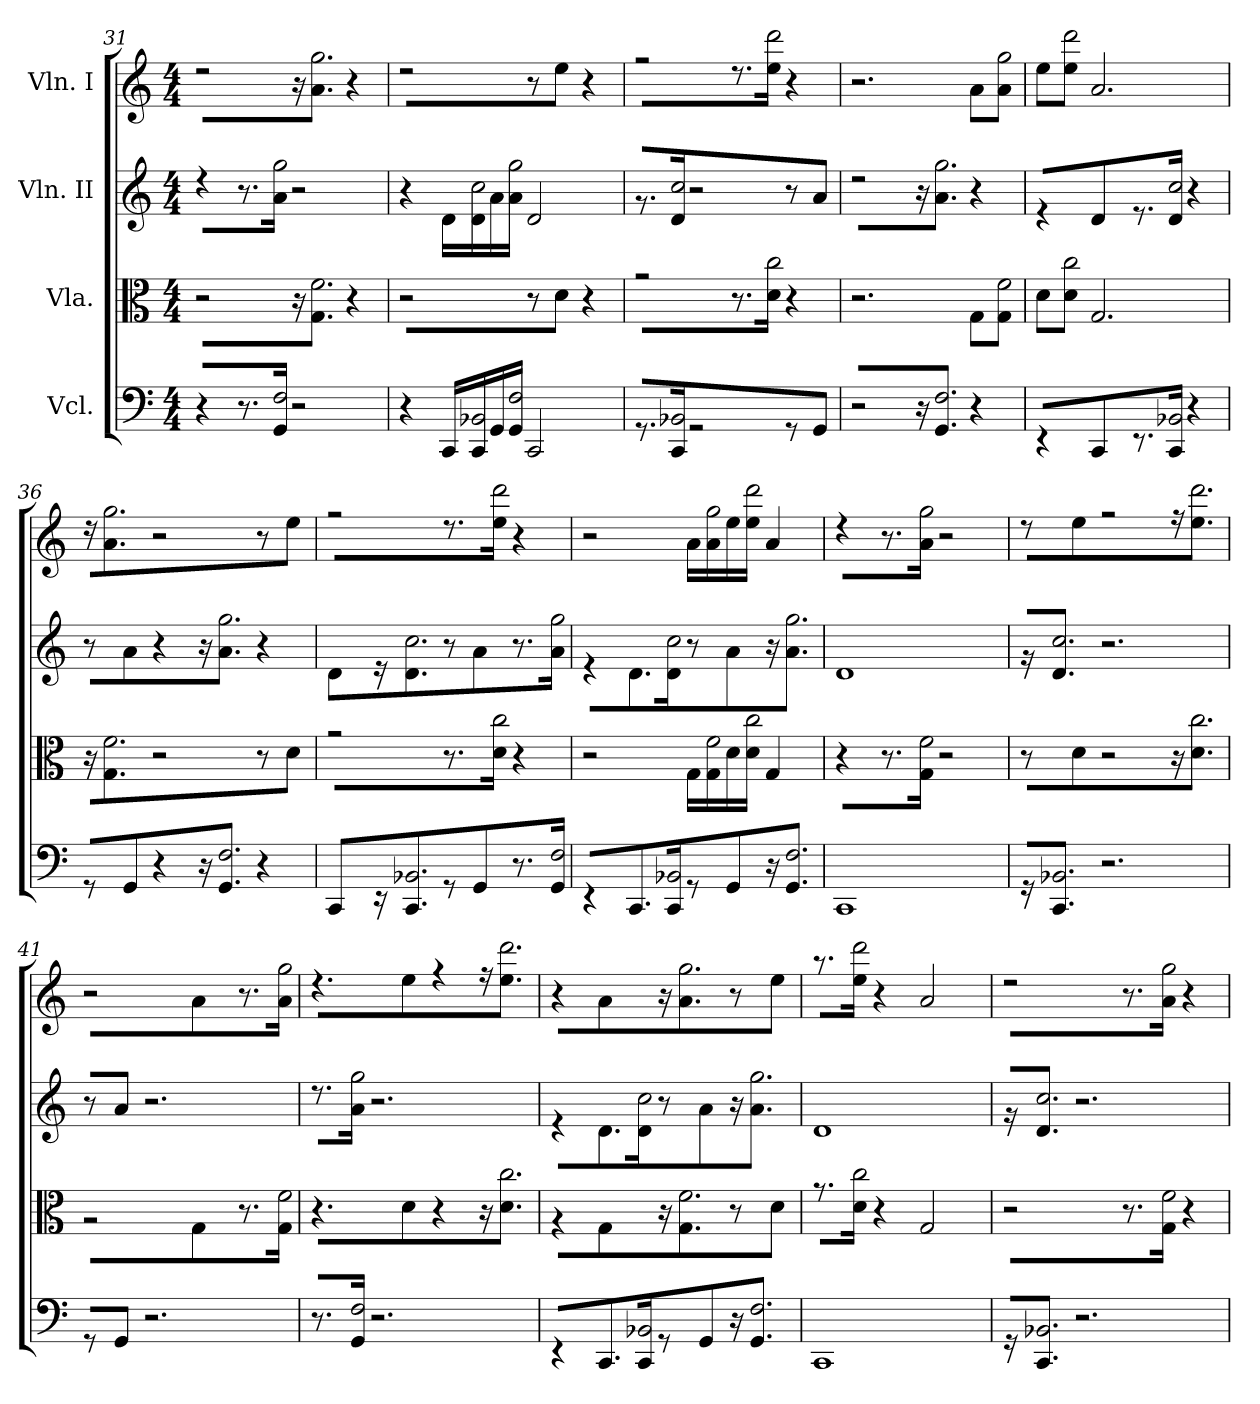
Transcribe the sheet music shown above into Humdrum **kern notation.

**kern	**kern	**kern	**kern
*part4	*part3	*part2	*part1
*staff4	*staff3	*staff2	*staff1
*I"Vcl.	*I"Vla.	*I"Vln. II	*I"Vln. I
*clefF4	*clefC3	*clefG2	*clefG2
*k[]	*k[]	*k[]	*k[]
*C:	*C:	*C:	*C:
*M4/4	*M4/4	*M4/4	*M4/4
=31	=31	=31	=31
4r	2r	4r	2r
8.r	.	8.r	.
!LO:N:n=2:head=open	!	!LO:N:n=2:head=open	!
16GG 16FJJ	.	16a 16ggJJ	.
2r	16r	2r	16r
!	!LO:N:n=2:head=open	!	!LO:N:n=2:head=open
.	8.G 8.fJ	.	8.a 8.ggJ
.	4r	.	4r
=32	=32	=32	=32
4r	2r	4r	2r
16CCLL	.	16dLL	.
!LO:N:n=2:head=open	!	!LO:N:n=2:head=open	!
16CC 16BB-X	.	16d 16cc	.
16GG	.	16a	.
!LO:N:n=2:head=open	!	!LO:N:n=2:head=open	!
16GG 16FJJ	.	16a 16ggJJ	.
2CC	8r	2d	8r
.	8dJ	.	8eeJ
.	4r	.	4r
=33	=33	=33	=33
8.r	2r	8.r	2r
!LO:N:n=2:head=open	!	!LO:N:n=2:head=open	!
16CC 16BB-XJJ	.	16d 16ccJJ	.
2r	.	2r	.
.	8.r	.	8.r
!	!LO:N:n=2:head=open	!	!LO:N:n=2:head=open
.	16d 16ccJJ	.	16ee 16dddJJ
8r	4r	8r	4r
8GGJ	.	8aJ	.
=34	=34	=34	=34
2r	2.r	2r	2.r
16r	.	16r	.
!LO:N:n=2:head=open	!	!LO:N:n=2:head=open	!
8.GG 8.FJ	.	8.a 8.ggJ	.
4r	8GL	4r	8aL
!	!LO:N:n=2:head=open	!	!LO:N:n=2:head=open
.	8G 8fJ	.	8a 8ggJ
=35	=35	=35	=35
4r	8dL	4r	8eeL
!	!LO:N:n=2:head=open	!	!LO:N:n=2:head=open
.	8d 8ccJ	.	8ee 8dddJ
4CC	2.G	4d	2.a
8.r	.	8.r	.
!LO:N:n=2:head=open	!	!LO:N:n=2:head=open	!
16CC 16BB-XJJ	.	16d 16ccJJ	.
4r	.	4r	.
=36	=36	=36	=36
8r	16r	8r	16r
!	!LO:N:n=2:head=open	!	!LO:N:n=2:head=open
.	8.G 8.fJ	.	8.a 8.ggJ
8GGJ	.	8aJ	.
4r	2r	4r	2r
16r	.	16r	.
!LO:N:n=2:head=open	!	!LO:N:n=2:head=open	!
8.GG 8.FJ	.	8.a 8.ggJ	.
4r	8r	4r	8r
.	8dJ	.	8eeJ
=37	=37	=37	=37
4CC	2r	4d	2r
16r	.	16r	.
!LO:N:n=2:head=open	!	!LO:N:n=2:head=open	!
8.CC 8.BB-XJ	.	8.d 8.ccJ	.
8r	8.r	8r	8.r
8GGJ	.	8aJ	.
!	!LO:N:n=2:head=open	!	!LO:N:n=2:head=open
.	16d 16ccJJ	.	16ee 16dddJJ
8.r	4r	8.r	4r
!LO:N:n=2:head=open	!	!LO:N:n=2:head=open	!
16GG 16FJJ	.	16a 16ggJJ	.
=38	=38	=38	=38
4r	2r	4r	2r
8.CCL	.	8.dL	.
!LO:N:n=2:head=open	!	!LO:N:n=2:head=open	!
16CC 16BB-XJk	.	16d 16ccJk	.
8r	16GLL	8r	16aLL
!	!LO:N:n=2:head=open	!	!LO:N:n=2:head=open
.	16G 16f	.	16a 16gg
8GGJ	16d	8aJ	16ee
!	!LO:N:n=2:head=open	!	!LO:N:n=2:head=open
.	16d 16ccJJ	.	16ee 16dddJJ
16r	4G	16r	4a
!LO:N:n=2:head=open	!	!LO:N:n=2:head=open	!
8.GG 8.FJ	.	8.a 8.ggJ	.
=39	=39	=39	=39
1CC	4r	1d	4r
.	8.r	.	8.r
!	!LO:N:n=2:head=open	!	!LO:N:n=2:head=open
.	16G 16fJJ	.	16a 16ggJJ
.	2r	.	2r
=40	=40	=40	=40
16r	8r	16r	8r
!LO:N:n=2:head=open	!	!LO:N:n=2:head=open	!
8.CC 8.BB-XJ	.	8.d 8.ccJ	.
.	8dJ	.	8eeJ
2.r	2r	2.r	2r
.	16r	.	16r
!	!LO:N:n=2:head=open	!	!LO:N:n=2:head=open
.	8.d 8.ccJ	.	8.ee 8.dddJ
=41	=41	=41	=41
8r	2r	8r	2r
8GGJ	.	8aJ	.
2.r	.	2.r	.
.	4G	.	4a
.	8.r	.	8.r
!	!LO:N:n=2:head=open	!	!LO:N:n=2:head=open
.	16G 16fJJ	.	16a 16ggJJ
=42	=42	=42	=42
8.r	4.r	8.r	4.r
!LO:N:n=2:head=open	!	!LO:N:n=2:head=open	!
16GG 16FJJ	.	16a 16ggJJ	.
2.r	.	2.r	.
.	8d	.	8ee
.	4r	.	4r
.	16r	.	16r
!	!LO:N:n=2:head=open	!	!LO:N:n=2:head=open
.	8.d 8.ccJ	.	8.ee 8.dddJ
=43	=43	=43	=43
4r	4r	4r	4r
8.CCL	4G	8.dL	4a
!LO:N:n=2:head=open	!	!LO:N:n=2:head=open	!
16CC 16BB-XJk	.	16d 16ccJk	.
8r	16r	8r	16r
!	!LO:N:n=2:head=open	!	!LO:N:n=2:head=open
.	8.G 8.fJ	.	8.a 8.ggJ
8GGJ	.	8aJ	.
16r	8r	16r	8r
!LO:N:n=2:head=open	!	!LO:N:n=2:head=open	!
8.GG 8.FJ	.	8.a 8.ggJ	.
.	8dJ	.	8eeJ
=44	=44	=44	=44
1CC	8.r	1d	8.r
!	!LO:N:n=2:head=open	!	!LO:N:n=2:head=open
.	16d 16ccJJ	.	16ee 16dddJJ
.	4r	.	4r
.	2G	.	2a
=45	=45	=45	=45
16r	2r	16r	2r
!LO:N:n=2:head=open	!	!LO:N:n=2:head=open	!
8.CC 8.BB-XJ	.	8.d 8.ccJ	.
2.r	.	2.r	.
.	8.r	.	8.r
!	!LO:N:n=2:head=open	!	!LO:N:n=2:head=open
.	16G 16fJJ	.	16a 16ggJJ
.	4r	.	4r
=	=	=	=
*-	*-	*-	*-
